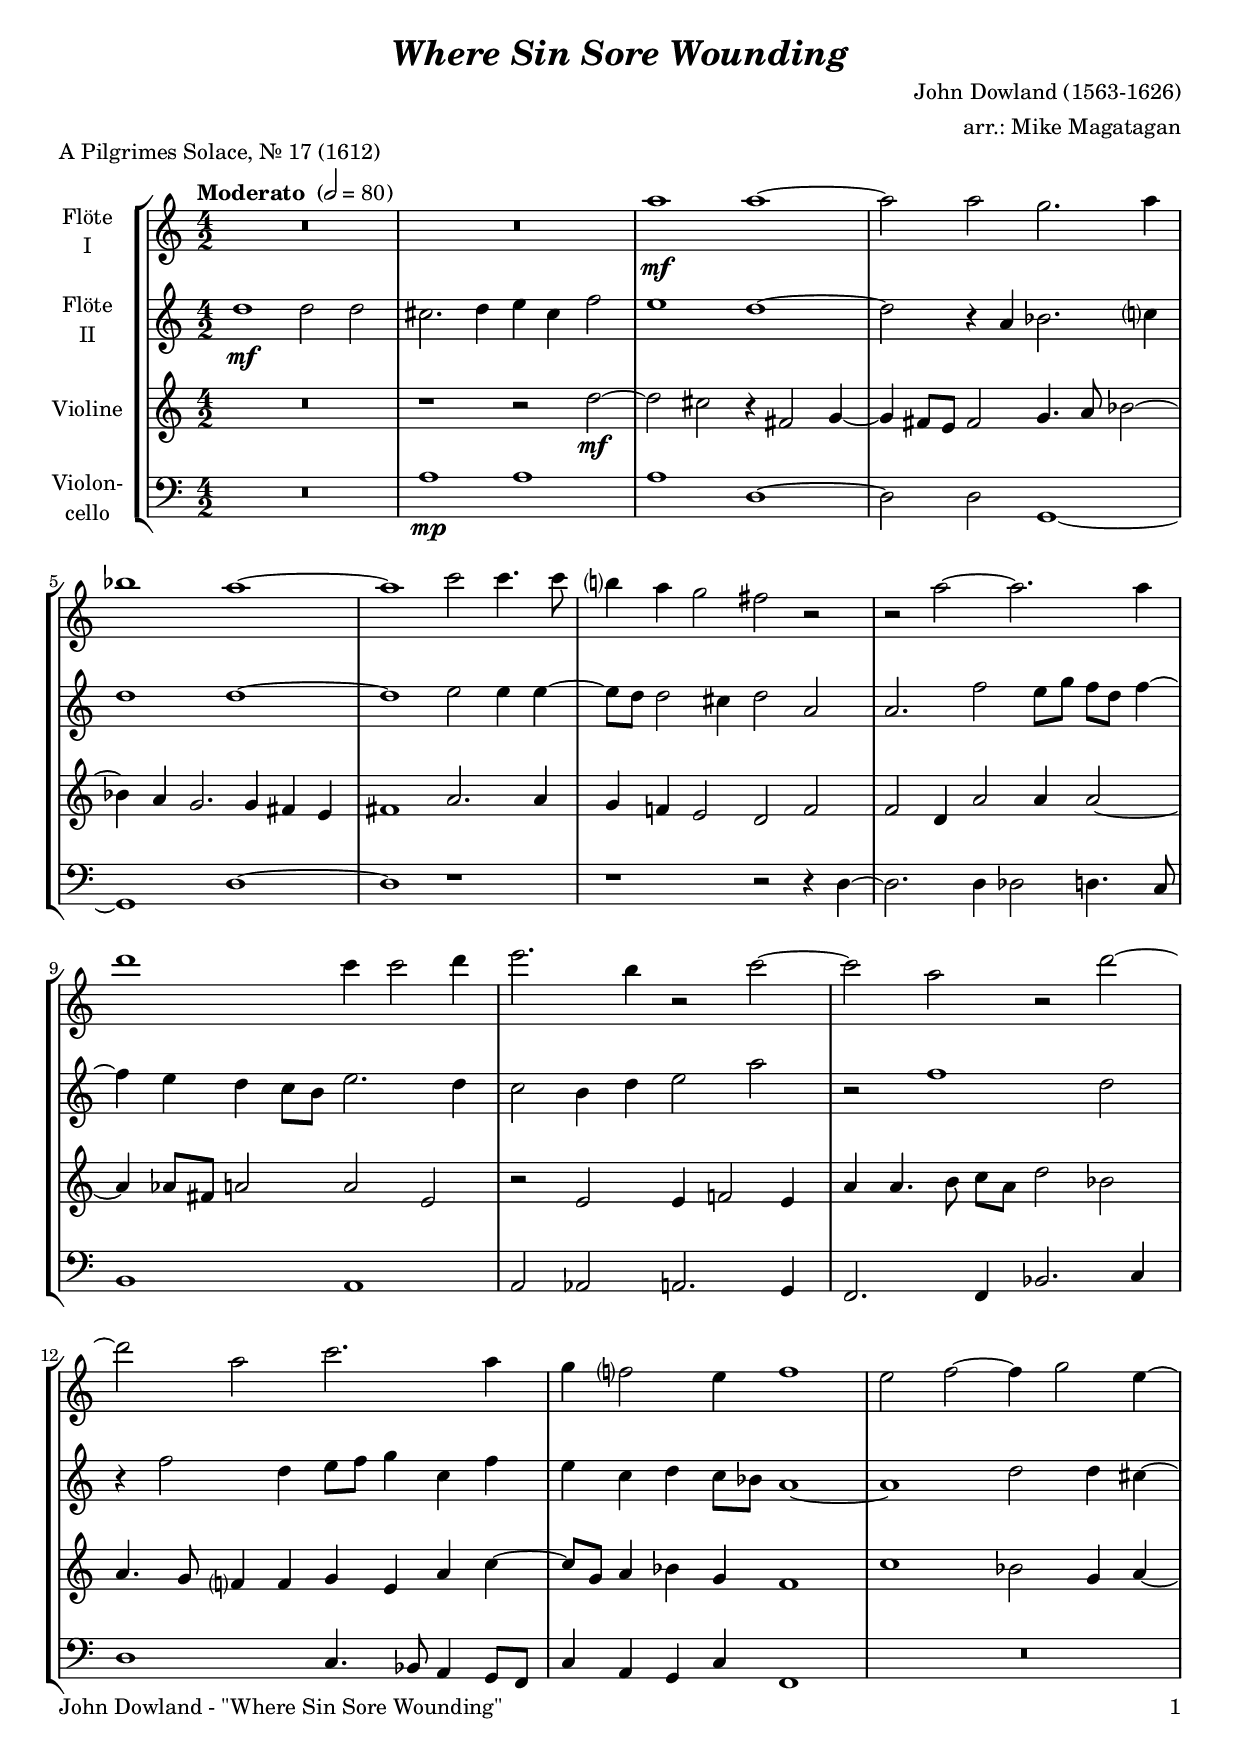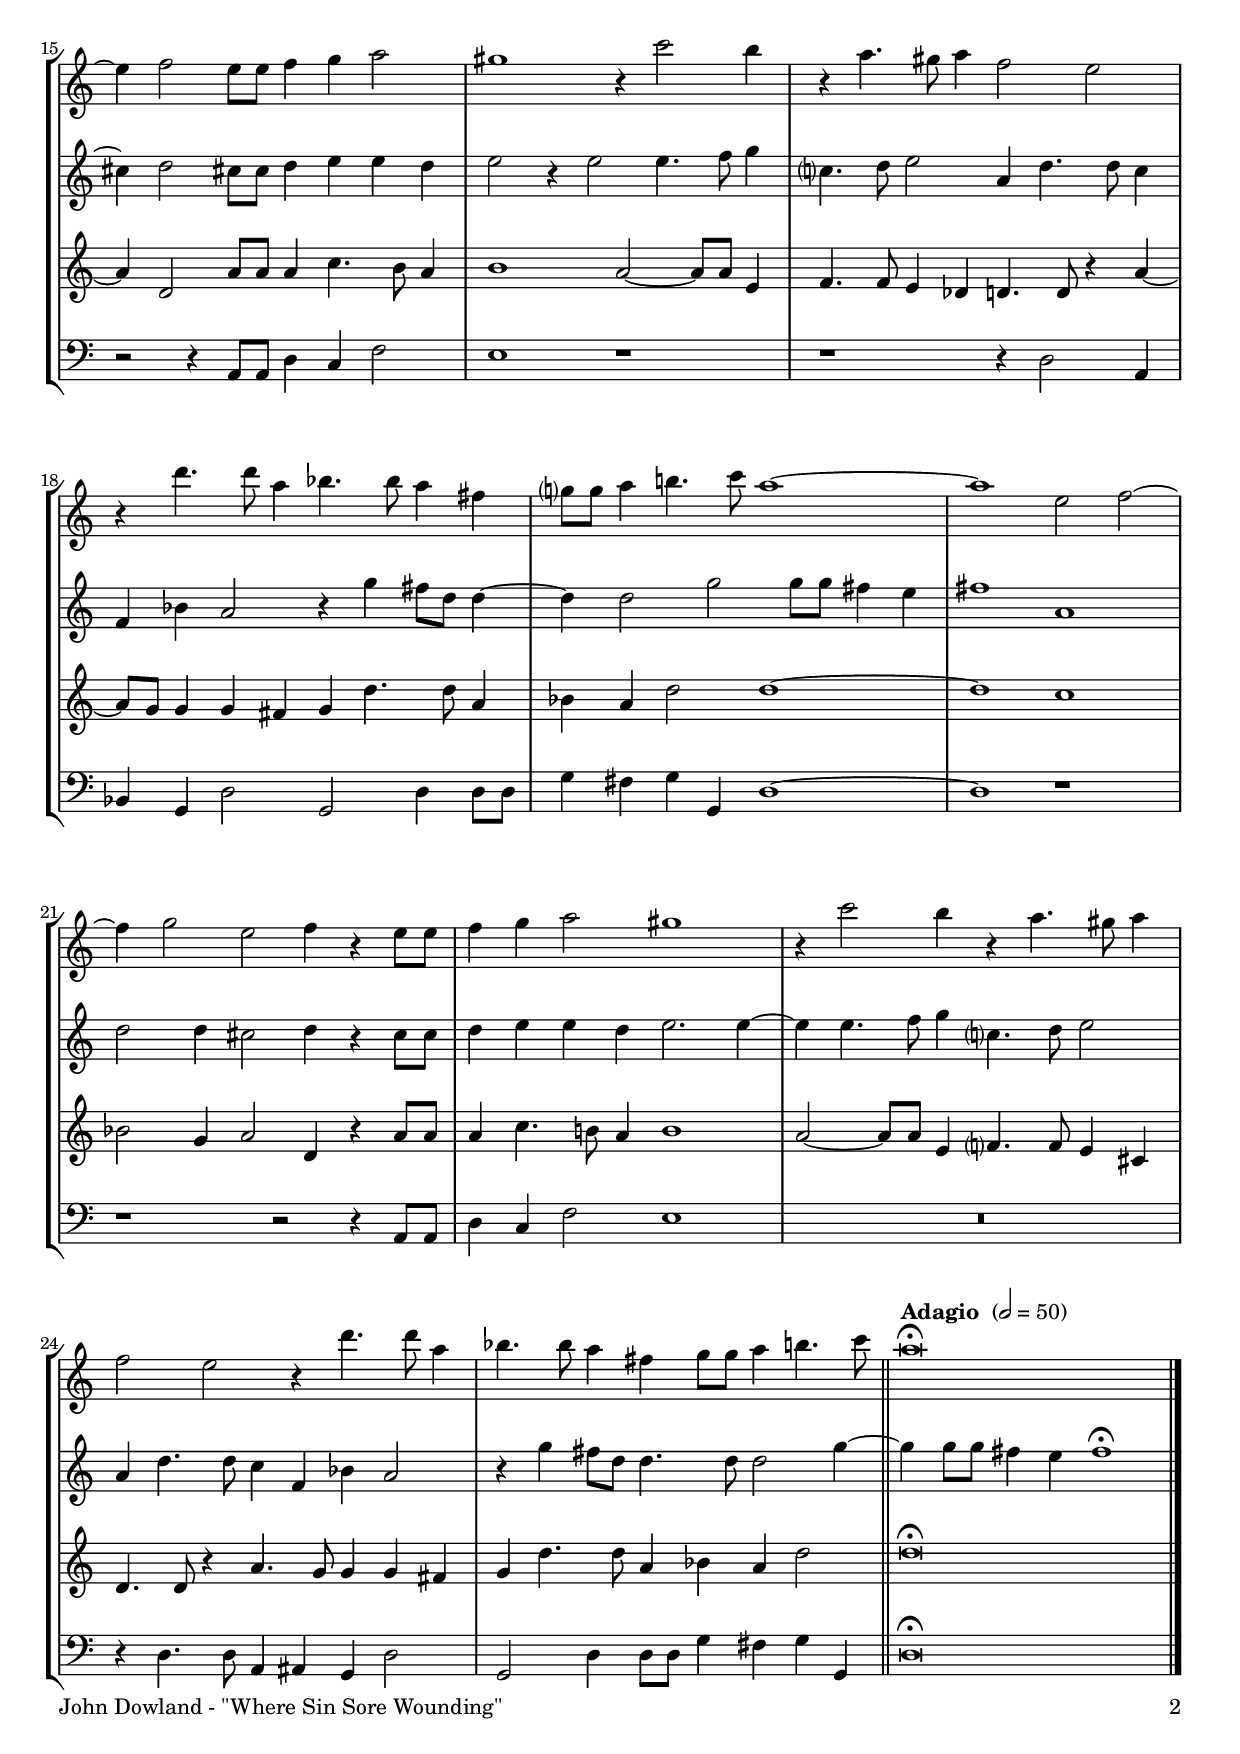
\version "2.24.4"
\include "deutsch.ly"

#(set-global-staff-size 19)

\header {
  title     = \markup \bold \italic "Where Sin Sore Wounding"
  composer  = "John Dowland (1563-1626)"
  arranger  = "arr.: Mike Magatagan"
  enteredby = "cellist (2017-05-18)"
  piece     = "A Pilgrimes Solace, Nr. 17 (1612)"
}

voiceconsts = {
  \key f \major
  \time 4/2
  \clef "treble"
%  \numericTimeSignature
  \compressEmptyMeasures
  % Set default beaming for all staves
%  \set Timing.beamExceptions = #'()
%  \set Timing.baseMoment     = #(ly:make-moment 1 4)
%  \set Timing.beatStructure  = #'(1 1 1)
  \tempo "Moderato " 2=80
}

mifl = "flute"
mivl = "violin"
mivc = "cello"

adagio = { \bar "||" \tempo "Adagio " 2=50 }

va = \relative c'' {
  \voiceconsts

  R\breve*2
  d1\mf d~
  d2 d c2. d4
  es1 d~

  d f2 f4. f8
  e?4 d c2 h r
  r d~ d2. d4
  g1 f4 f2 g4
  a2. e4 r2 f~

  f d r g~
  g d f2. d4
  c b?2 a4 b1
  a2 b~ b4 c2 a4~

  a b2 a8 a b4 c d2
  cis1 r4 f2 e4
  r d4. cis8 d4 b2 a
  r4 g'4. g8 d4 es4. es8 d4 h

  c?8 c d4 e!4. f8 d1~
  d a2 b~
  b4 c2 a b4 r a8 a
  b4 c d2 cis1

  r4 f2 e4 r d4. cis8 d4
  b2 a r4 g'4. g8 d4
  es4. es8 d4 h c8 c d4 e4. f8 \adagio
  d\breve\fermata \bar "|."
}

vb = \relative c'' {
  \voiceconsts

  g1\mf g2 g
  fis2. g4 a fis b2
  a1 g~
  g2 r4 d es2. f?4
  g1 g~

  g a2 a4 a~
  a8 g g2 fis4 g2 d
  d2. b'2 a8 c b g b4~
  b a g f8 e a2. g4
  f2 e4 g a2 d

  r b1 g2
  r4 b2 g4 a8 b c4 f, b
  a f g f8 es d1~
  d g2 g4 fis~

  fis g2 fis8 fis g4 a a g
  a2 r4 a2 a4. b8 c4
  f,?4. g8 a2 d,4 g4. g8 f4
  b, es d2 r4 c' h8 g g4~

  g g2 c c8 c h4 a
  h1 d,
  g2 g4 fis2 g4 r fis8 fis
  g4 a a g a2. a4~

  a a4. b8 c4 f,?4. g8 a2
  d,4 g4. g8 f4 b, es d2
  r4 c' h8 g g4. g8 g2 c4~ \adagio
  c c8 c h4 a h1\fermata \bar "|."
}

vc = \relative c'' {
  \voiceconsts

  R\breve
  r1 r2 g~\mf
  g fis r4 h,2 c4~
  c h8 a h2 c4. d8 es2~
  es4 d c2. c4 h a

  h1 d2. d4
  c b! a2 g b
  b g4 d'2 d4 d2~
  d4 des8 h d2 d a
  r a a4 b!2 a4

  d d4. e8 f[ d] g2 es
  d4. c8 b?4 b c a d f~
  f8 c d4 es c b1
  f' es2 c4 d~

  d g,2 d'8 d d4 f4. e8 d4
  e1 d2~ d8 d a4
  b4. b8 a4 ges g4. g8 r4 d'~
  d8 c c4 c h c g'4. g8 d4

  es d g2 g1~
  g f
  es2 c4 d2 g,4 r d'8 d
  d4 f4. e!8 d4 e1

  d2~ d8 d a4 b?4. b8 a4 fis
  g4. g8 r4 d'4. c8 c4 c h
  c g'4. g8 d4 es d g2 \adagio
  g\breve\fermata \bar "|."
}

vd = \relative c' {
  \voiceconsts
  \clef "bass"

  R\breve
  d1\mp d
  d g,~
  g2 g c,1~
  c g'~

  g r
  r r2 r4 g~
  g2. g4 ges2 g4. f8
  e1 d
  d2 des d2. c4

  b2. b4 es2. f4
  g1 f4. es8 d4 c8 b
  f'4 d c f b,1
  R\breve

  r2 r4 d8 d g4 f b2
  a1 r
  r r4 g2 d4
  es c g'2 c, g'4 g8 g

  c4 h c c, g'1~
  g r
  r r2 r4 d8 d
  g4 f b2 a1

  R\breve
  r4 g4. g8 d4 dis c g'2
  c, g'4 g8 g c4 h c c, \adagio
  g'\breve\fermata \bar "|."
}


music = \new StaffGroup <<
      \new Staff {
	\set Staff.midiInstrument = \mifl
	\set Staff.instrumentName = \markup \center-column { "Flöte" "I" }
	\transpose f c' { \va }
      }

      \new Staff {
	\set Staff.midiInstrument = \mifl
	\set Staff.instrumentName = \markup \center-column { "Flöte" "II" }
	\transpose f c' { \vb }
      }

      \new Staff {
	\set Staff.midiInstrument = \mivl
	\set Staff.instrumentName = \markup \center-column { "Violine" }
	\transpose f c' { \vc }
      }

      \new Staff {
	\set Staff.midiInstrument = \mivc
	\set Staff.instrumentName = \markup \center-column { "Violon-" "cello" }
	\transpose f c { \vd }
      }
>>

\book {
  \paper {
    print-page-number = ##t
    print-first-page-number = ##t
    ragged-last-bottom = ##f
    oddHeaderMarkup = \markup \null
    evenHeaderMarkup = \markup \null
    oddFooterMarkup = \markup {
      \fill-line {
        \if \should-print-page-number
        "John Dowland - \"Where Sin Sore Wounding\"" \fromproperty #'page:page-number-string
      }
    }
    evenFooterMarkup = \oddFooterMarkup
  } \score {
    \music
    \layout {}
  }

  \score {
    \unfoldRepeats \music

    \midi {
      \context {
        \Score
      }
    }
  }
}
